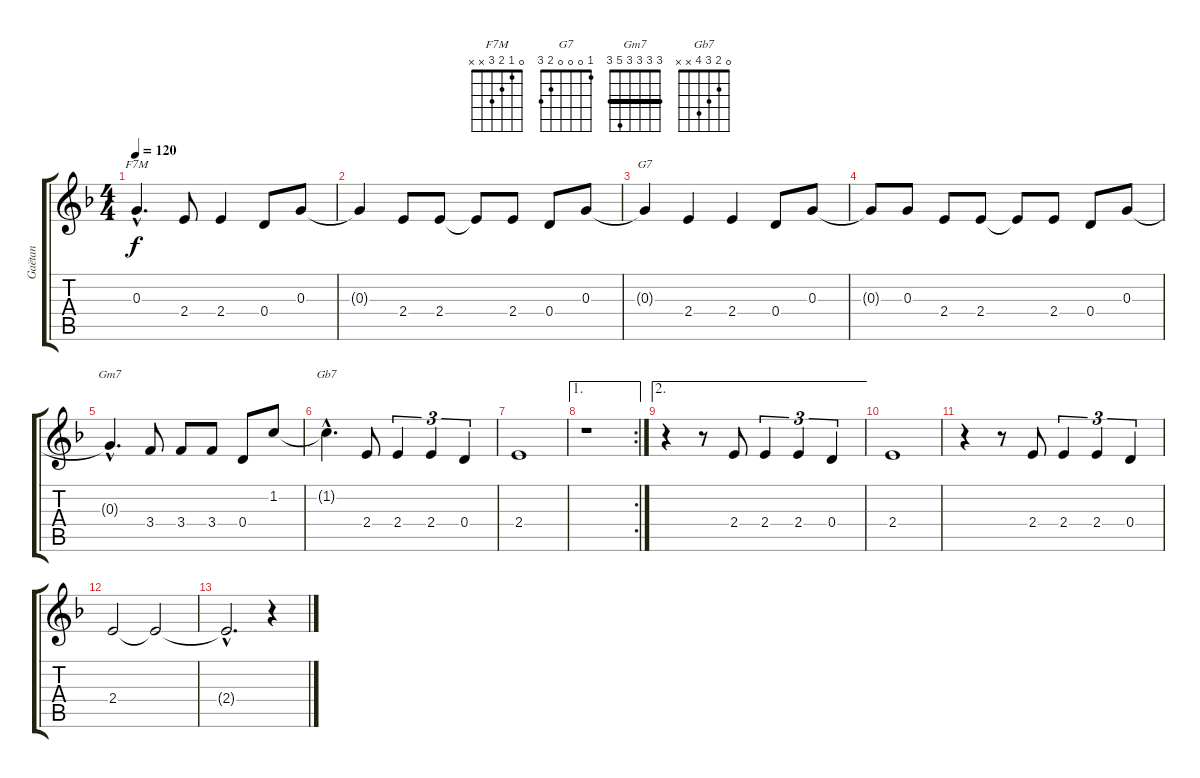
\track ("Gaëtan" "Gaëtan") {instrument acousticguitarnylon}
\staff {score tabs}
\tuning (E4 B3 G3 D3 A2 E2) {hide}
\chord ("F7M" 0 1 2 3 x x)
\chord ("G7" 1 0 0 0 2 3)
\chord ("Gm7" 3 3 3 3 5 3) {barre 3}
\chord ("Gb7" 0 2 3 4 x x)
\ts (4 4)
\tempo 120
\clef g2
\ks f
0.3{hac}.4{d ch "F7M" dy f} 2.4.8 2.4.4 0.4.8 0.3.8 |
0.3{t}.4 2.4.8 2.4.8 2.4{t}.8 2.4.8 0.4.8 0.3.8 |
0.3{t}.4{ch "G7"} 2.4.4 2.4.4 0.4.8 0.3.8 |
0.3{t}.8 0.3.8 2.4.8 2.4.8 2.4{t}.8 2.4.8 0.4.8 0.3.8 |
0.3{hac t}.4{d ch "Gm7"} 3.4.8 3.4.8 3.4.8 0.4.8 1.2.8 |
1.2{hac t}.4{d ch "Gb7"} 2.4.8 2.4.4{tu (3 2)} 2.4.4{tu (3 2)} 0.4.4{tu (3 2)} |
2.4.1 |
\ae 1
\rc 2
r.1 |
\ae 2
r.4 r.8 2.4.8 2.4.4{tu (3 2)} 2.4.4{tu (3 2)} 0.4.4{tu (3 2)} |
2.4.1 |
r.4 r.8 2.4.8 2.4.4{tu (3 2)} 2.4.4{tu (3 2)} 0.4.4{tu (3 2)} |
2.4.2 2.4{t}.2 |
2.4{hac t}.2{d} r.4
